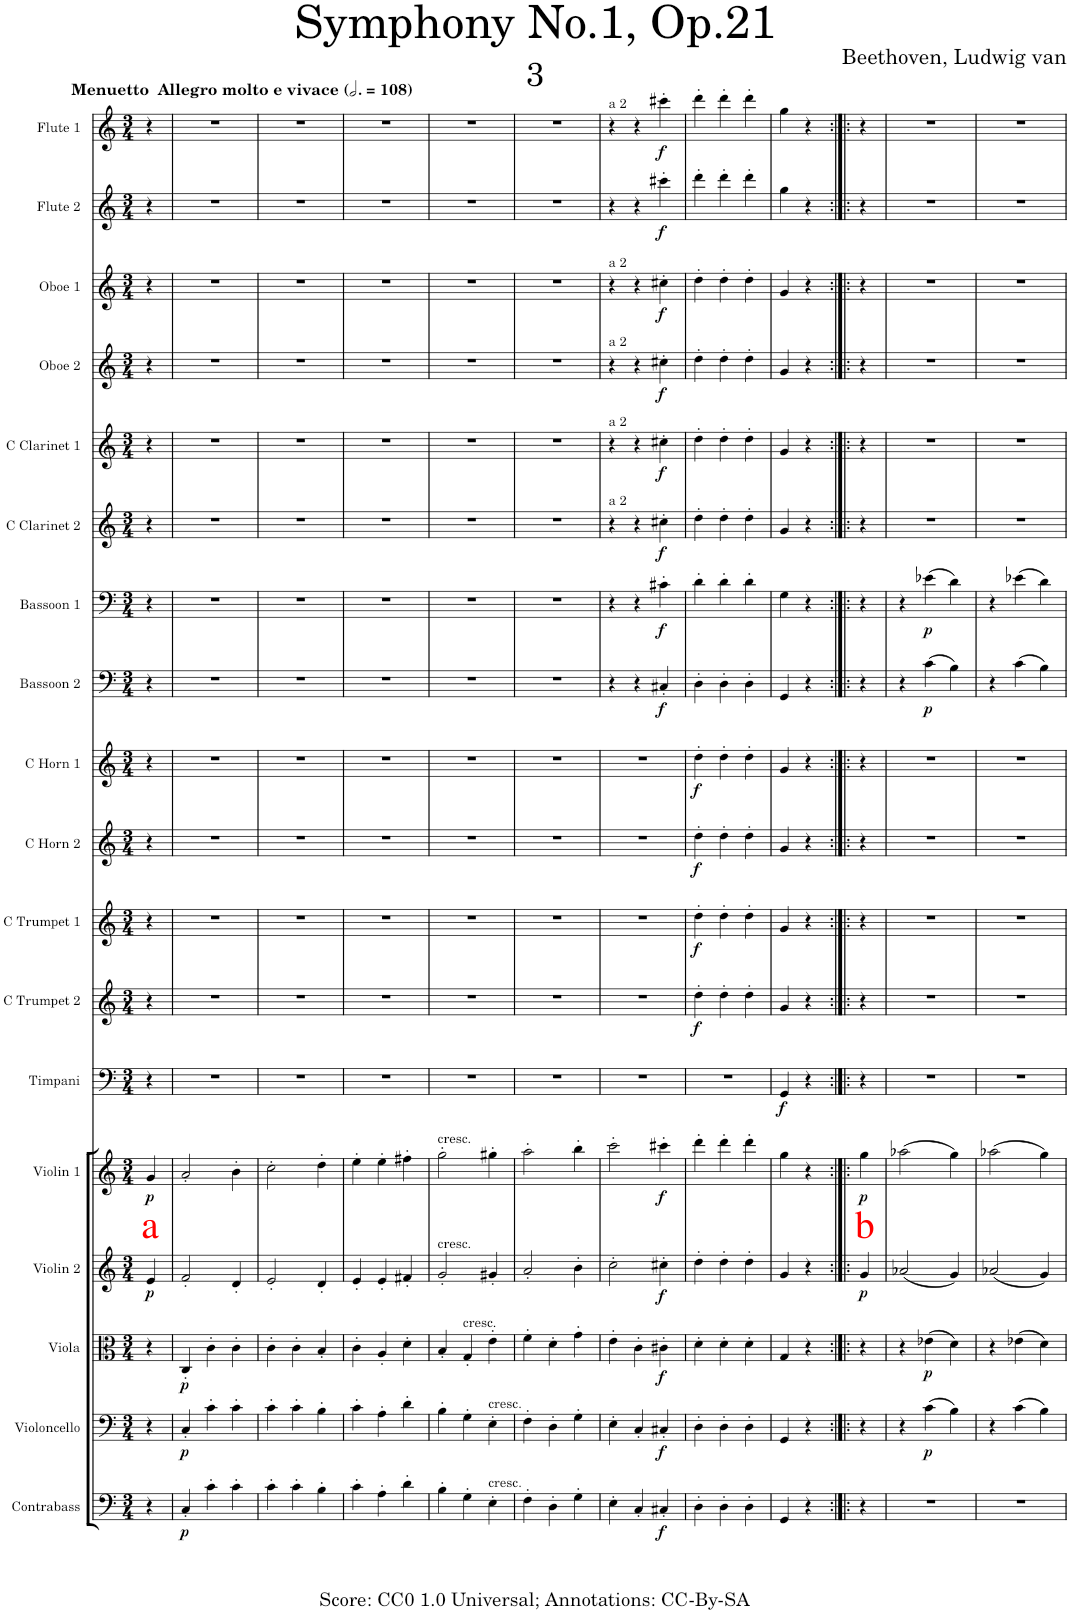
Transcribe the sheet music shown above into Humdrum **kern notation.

**kern	**dynam	**kern	**dynam	**kern	**dynam	**kern	**dynam	**kern	**text	**dynam	**kern	**dynam	**kern	**dynam	**kern	**dynam	**kern	**dynam	**kern	**dynam	**kern	**dynam	**kern	**dynam	**kern	**dynam	**kern	**dynam	**kern	**dynam	**kern	**dynam	**kern	**dynam	**kern	**dynam
*part18	*part18	*part17	*part17	*part16	*part16	*part15	*part15	*part14	*part14	*part14	*part13	*part13	*part12	*part12	*part11	*part11	*part10	*part10	*part9	*part9	*part8	*part8	*part7	*part7	*part6	*part6	*part5	*part5	*part4	*part4	*part3	*part3	*part2	*part2	*part1	*part1
*staff18	*staff18	*staff17	*staff17	*staff16	*staff16	*staff15	*staff15	*staff14	*staff14	*staff14	*staff13	*staff13	*staff12	*staff12	*staff11	*staff11	*staff10	*staff10	*staff9	*staff9	*staff8	*staff8	*staff7	*staff7	*staff6	*staff6	*staff5	*staff5	*staff4	*staff4	*staff3	*staff3	*staff2	*staff2	*staff1	*staff1
*I"Contrabass	*	*I"Violoncello	*	*I"Viola	*	*I"Violin 2	*	*I"Violin 1	*	*	*I"Timpani	*	*I"C Trumpet 2	*	*I"C Trumpet 1	*	*I"C Horn 2	*	*I"C Horn 1	*	*I"Bassoon 2	*	*I"Bassoon 1	*	*I"C Clarinet 2	*	*I"C Clarinet 1	*	*I"Oboe 2	*	*I"Oboe 1	*	*I"Flute 2	*	*I"Flute 1	*
*I'Cb	*	*I'Vc	*	*I'Vla	*	*I'Vln 2	*	*I'Vln 1	*	*	*I'Timp	*	*I'Tpt 2	*	*I'Tpt 1	*	*I'Hn 2	*	*I'Hn 1	*	*I'Bsn 2	*	*I'Bsn 1	*	*I'Cl 2	*	*I'Cl 1	*	*I'Ob 2	*	*I'Ob 1	*	*I'Fl 2	*	*I'Fl 1	*
*clefF4	*	*clefF4	*	*clefC3	*	*clefG2	*	*clefG2	*	*	*clefF4	*	*clefG2	*	*clefG2	*	*clefG2	*	*clefG2	*	*clefF4	*	*clefF4	*	*clefG2	*	*clefG2	*	*clefG2	*	*clefG2	*	*clefG2	*	*clefG2	*
*Trd7c12	*	*	*	*	*	*	*	*	*	*	*	*	*Trd1c2	*	*Trd1c2	*	*Trd7c12	*	*Trd7c12	*	*	*	*	*	*Trd1c2	*	*Trd1c2	*	*	*	*	*	*	*	*	*
*k[]	*	*k[]	*	*k[]	*	*k[]	*	*k[]	*	*	*k[]	*	*k[]	*	*k[]	*	*k[]	*	*k[]	*	*k[]	*	*k[]	*	*k[]	*	*k[]	*	*k[]	*	*k[]	*	*k[]	*	*k[]	*
*M3/4	*	*M3/4	*	*M3/4	*	*M3/4	*	*M3/4	*	*	*M3/4	*	*M3/4	*	*M3/4	*	*M3/4	*	*M3/4	*	*M3/4	*	*M3/4	*	*M3/4	*	*M3/4	*	*M3/4	*	*M3/4	*	*M3/4	*	*M3/4	*
*MM324	*	*MM324	*	*MM324	*	*MM324	*	*MM324	*	*	*MM324	*	*MM324	*	*MM324	*	*MM324	*	*MM324	*	*MM324	*	*MM324	*	*MM324	*	*MM324	*	*MM324	*	*MM324	*	*MM324	*	*MM324	*
=1	=1	=1	=1	=1	=1	=1	=1	=1	=1	=1	=1	=1	=1	=1	=1	=1	=1	=1	=1	=1	=1	=1	=1	=1	=1	=1	=1	=1	=1	=1	=1	=1	=1	=1	=1	=1
!	!	!	!	!	!	!	!	!	!	!	!	!	!	!	!	!	!	!	!	!	!	!	!	!	!	!	!	!	!	!	!	!	!	!	!LO:TX:a:B:t=Allegro molto e vivace	!
!	!	!	!	!	!	!	!	!	!	!	!	!	!	!	!	!	!	!	!	!	!	!	!	!	!	!	!	!	!	!	!	!	!	!	!LO:TX:a:B:t=Menuetto	!
!	!	!	!	!	!	!	!LO:DY:b	!	!LO:LY:b:color=#FF0000	!LO:DY:b	!	!	!	!	!	!	!	!	!	!	!	!	!	!	!	!	!	!	!	!	!	!	!	!	!	!
4r	.	4r	.	4r	.	4e/	p	4g/	a	p	4r	.	4r	.	4r	.	4r	.	4r	.	4r	.	4r	.	4r	.	4r	.	4r	.	4r	.	4r	.	4r	.
=2	=2	=2	=2	=2	=2	=2	=2	=2	=2	=2	=2	=2	=2	=2	=2	=2	=2	=2	=2	=2	=2	=2	=2	=2	=2	=2	=2	=2	=2	=2	=2	=2	=2	=2	=2	=2
!	!LO:DY:b	!	!LO:DY:b	!	!LO:DY:b	!	!	!	!	!	!	!	!	!	!	!	!	!	!	!	!	!	!	!	!	!	!	!	!	!	!	!	!	!	!	!
4C'/	p	4C'/	p	4C'/	p	2f'/	.	2a'/	.	.	2.r	.	2.r	.	2.r	.	2.r	.	2.r	.	2.r	.	2.r	.	2.r	.	2.r	.	2.r	.	2.r	.	2.r	.	2.r	.
4c'\	.	4c'\	.	4c'\	.	.	.	.	.	.	.	.	.	.	.	.	.	.	.	.	.	.	.	.	.	.	.	.	.	.	.	.	.	.	.	.
4c'\	.	4c'\	.	4c'\	.	4d'/	.	4b'\	.	.	.	.	.	.	.	.	.	.	.	.	.	.	.	.	.	.	.	.	.	.	.	.	.	.	.	.
=3	=3	=3	=3	=3	=3	=3	=3	=3	=3	=3	=3	=3	=3	=3	=3	=3	=3	=3	=3	=3	=3	=3	=3	=3	=3	=3	=3	=3	=3	=3	=3	=3	=3	=3	=3	=3
4c'\	.	4c'\	.	4c'\	.	2e'/	.	2cc'\	.	.	2.r	.	2.r	.	2.r	.	2.r	.	2.r	.	2.r	.	2.r	.	2.r	.	2.r	.	2.r	.	2.r	.	2.r	.	2.r	.
4c'\	.	4c'\	.	4c'\	.	.	.	.	.	.	.	.	.	.	.	.	.	.	.	.	.	.	.	.	.	.	.	.	.	.	.	.	.	.	.	.
4B'\	.	4B'\	.	4B'/	.	4d'/	.	4dd'\	.	.	.	.	.	.	.	.	.	.	.	.	.	.	.	.	.	.	.	.	.	.	.	.	.	.	.	.
=4	=4	=4	=4	=4	=4	=4	=4	=4	=4	=4	=4	=4	=4	=4	=4	=4	=4	=4	=4	=4	=4	=4	=4	=4	=4	=4	=4	=4	=4	=4	=4	=4	=4	=4	=4	=4
4c'\	.	4c'\	.	4c'\	.	4e'/	.	4ee'\	.	.	2.r	.	2.r	.	2.r	.	2.r	.	2.r	.	2.r	.	2.r	.	2.r	.	2.r	.	2.r	.	2.r	.	2.r	.	2.r	.
4A'\	.	4A'\	.	4A'/	.	4e'/	.	4ee'\	.	.	.	.	.	.	.	.	.	.	.	.	.	.	.	.	.	.	.	.	.	.	.	.	.	.	.	.
4d'\	.	4d'\	.	4d'\	.	4f#X'/	.	4ff#X'\	.	.	.	.	.	.	.	.	.	.	.	.	.	.	.	.	.	.	.	.	.	.	.	.	.	.	.	.
=5	=5	=5	=5	=5	=5	=5	=5	=5	=5	=5	=5	=5	=5	=5	=5	=5	=5	=5	=5	=5	=5	=5	=5	=5	=5	=5	=5	=5	=5	=5	=5	=5	=5	=5	=5	=5
!	!	!	!	!	!	!	!	!LO:TX:a:t=cresc.	!	!	!	!	!	!	!	!	!	!	!	!	!	!	!	!	!	!	!	!	!	!	!	!	!	!	!	!
!	!	!	!	!	!	!LO:TX:a:t=cresc.	!	!	!	!	!	!	!	!	!	!	!	!	!	!	!	!	!	!	!	!	!	!	!	!	!	!	!	!	!	!
4B'\	.	4B'\	.	4B'/	.	2g'/	.	2gg'\	.	.	2.r	.	2.r	.	2.r	.	2.r	.	2.r	.	2.r	.	2.r	.	2.r	.	2.r	.	2.r	.	2.r	.	2.r	.	2.r	.
!	!	!	!	!LO:TX:a:t=cresc.	!	!	!	!	!	!	!	!	!	!	!	!	!	!	!	!	!	!	!	!	!	!	!	!	!	!	!	!	!	!	!	!
4G'\	.	4G'\	.	4G'/	.	.	.	.	.	.	.	.	.	.	.	.	.	.	.	.	.	.	.	.	.	.	.	.	.	.	.	.	.	.	.	.
!	!	!LO:TX:a:t=cresc.	!	!	!	!	!	!	!	!	!	!	!	!	!	!	!	!	!	!	!	!	!	!	!	!	!	!	!	!	!	!	!	!	!	!
!LO:TX:a:t=cresc.	!	!	!	!	!	!	!	!	!	!	!	!	!	!	!	!	!	!	!	!	!	!	!	!	!	!	!	!	!	!	!	!	!	!	!	!
4E'\	.	4E'\	.	4e'\	.	4g#X'/	.	4gg#X'\	.	.	.	.	.	.	.	.	.	.	.	.	.	.	.	.	.	.	.	.	.	.	.	.	.	.	.	.
=6	=6	=6	=6	=6	=6	=6	=6	=6	=6	=6	=6	=6	=6	=6	=6	=6	=6	=6	=6	=6	=6	=6	=6	=6	=6	=6	=6	=6	=6	=6	=6	=6	=6	=6	=6	=6
4F'\	.	4F'\	.	4f'\	.	2a'/	.	2aa'\	.	.	2.r	.	2.r	.	2.r	.	2.r	.	2.r	.	2.r	.	2.r	.	2.r	.	2.r	.	2.r	.	2.r	.	2.r	.	2.r	.
4D'\	.	4D'\	.	4d'\	.	.	.	.	.	.	.	.	.	.	.	.	.	.	.	.	.	.	.	.	.	.	.	.	.	.	.	.	.	.	.	.
4G'\	.	4G'\	.	4g'\	.	4b'\	.	4bb'\	.	.	.	.	.	.	.	.	.	.	.	.	.	.	.	.	.	.	.	.	.	.	.	.	.	.	.	.
=7	=7	=7	=7	=7	=7	=7	=7	=7	=7	=7	=7	=7	=7	=7	=7	=7	=7	=7	=7	=7	=7	=7	=7	=7	=7	=7	=7	=7	=7	=7	=7	=7	=7	=7	=7	=7
!	!	!	!	!	!	!	!	!	!	!	!	!	!	!	!	!	!	!	!	!	!	!	!	!	!	!	!	!	!	!	!	!	!	!	!LO:TX:a:t=a 2	!
!	!	!	!	!	!	!	!	!	!	!	!	!	!	!	!	!	!	!	!	!	!	!	!	!	!	!	!	!	!	!	!LO:TX:a:t=a 2	!	!	!	!	!
!	!	!	!	!	!	!	!	!	!	!	!	!	!	!	!	!	!	!	!	!	!	!	!	!	!	!	!	!	!LO:TX:a:t=a 2	!	!	!	!	!	!	!
!	!	!	!	!	!	!	!	!	!	!	!	!	!	!	!	!	!	!	!	!	!	!	!	!	!	!	!LO:TX:a:t=a 2	!	!	!	!	!	!	!	!	!
!	!	!	!	!	!	!	!	!	!	!	!	!	!	!	!	!	!	!	!	!	!	!	!	!	!LO:TX:a:t=a 2	!	!	!	!	!	!	!	!	!	!	!
4E'\	.	4E'\	.	4e'\	.	2cc'\	.	2ccc'\	.	.	2.r	.	2.r	.	2.r	.	2.r	.	2.r	.	4r	.	4r	.	4r	.	4r	.	4r	.	4r	.	4r	.	4r	.
4C'/	.	4C'/	.	4c'\	.	.	.	.	.	.	.	.	.	.	.	.	.	.	.	.	4r	.	4r	.	4r	.	4r	.	4r	.	4r	.	4r	.	4r	.
!	!LO:DY:b	!	!LO:DY:b	!	!LO:DY:b	!	!LO:DY:b	!	!	!LO:DY:b	!	!	!	!	!	!	!	!	!	!	!	!LO:DY:b	!	!LO:DY:b	!	!LO:DY:b	!	!LO:DY:b	!	!LO:DY:b	!	!LO:DY:b	!	!LO:DY:b	!	!LO:DY:b
4C#X'/	f	4C#X'/	f	4c#X'\	f	4cc#X'\	f	4ccc#X'\	.	f	.	.	.	.	.	.	.	.	.	.	4C#X'/	f	4c#X'\	f	4cc#X'\	f	4cc#X'\	f	4cc#X'\	f	4cc#X'\	f	4ccc#X'\	f	4ccc#X'\	f
=8	=8	=8	=8	=8	=8	=8	=8	=8	=8	=8	=8	=8	=8	=8	=8	=8	=8	=8	=8	=8	=8	=8	=8	=8	=8	=8	=8	=8	=8	=8	=8	=8	=8	=8	=8	=8
!	!	!	!	!	!	!	!	!	!	!	!	!	!	!LO:DY:b	!	!LO:DY:b	!	!LO:DY:b	!	!LO:DY:b	!	!	!	!	!	!	!	!	!	!	!	!	!	!	!	!
4D'\	.	4D'\	.	4d'\	.	4dd'\	.	4ddd'\	.	.	2.r	.	4dd'\	f	4dd'\	f	4dd'\	f	4dd'\	f	4D'\	.	4d'\	.	4dd'\	.	4dd'\	.	4dd'\	.	4dd'\	.	4ddd'\	.	4ddd'\	.
4D'\	.	4D'\	.	4d'\	.	4dd'\	.	4ddd'\	.	.	.	.	4dd'\	.	4dd'\	.	4dd'\	.	4dd'\	.	4D'\	.	4d'\	.	4dd'\	.	4dd'\	.	4dd'\	.	4dd'\	.	4ddd'\	.	4ddd'\	.
4D'\	.	4D'\	.	4d'\	.	4dd'\	.	4ddd'\	.	.	.	.	4dd'\	.	4dd'\	.	4dd'\	.	4dd'\	.	4D'\	.	4d'\	.	4dd'\	.	4dd'\	.	4dd'\	.	4dd'\	.	4ddd'\	.	4ddd'\	.
=9	=9	=9	=9	=9	=9	=9	=9	=9	=9	=9	=9	=9	=9	=9	=9	=9	=9	=9	=9	=9	=9	=9	=9	=9	=9	=9	=9	=9	=9	=9	=9	=9	=9	=9	=9	=9
!	!	!	!	!	!	!	!	!	!	!	!	!LO:DY:b	!	!	!	!	!	!	!	!	!	!	!	!	!	!	!	!	!	!	!	!	!	!	!	!
4GG/	.	4GG/	.	4G/	.	4g/	.	4gg\	.	.	4GG/	f	4g/	.	4g/	.	4g/	.	4g/	.	4GG/	.	4G\	.	4g/	.	4g/	.	4g/	.	4g/	.	4gg\	.	4gg\	.
4r	.	4r	.	4r	.	4r	.	4r	.	.	4r	.	4r	.	4r	.	4r	.	4r	.	4r	.	4r	.	4r	.	4r	.	4r	.	4r	.	4r	.	4r	.
=10:|!|:	=10:|!|:	=10:|!|:	=10:|!|:	=10:|!|:	=10:|!|:	=10:|!|:	=10:|!|:	=10:|!|:	=10:|!|:	=10:|!|:	=10:|!|:	=10:|!|:	=10:|!|:	=10:|!|:	=10:|!|:	=10:|!|:	=10:|!|:	=10:|!|:	=10:|!|:	=10:|!|:	=10:|!|:	=10:|!|:	=10:|!|:	=10:|!|:	=10:|!|:	=10:|!|:	=10:|!|:	=10:|!|:	=10:|!|:	=10:|!|:	=10:|!|:	=10:|!|:	=10:|!|:	=10:|!|:	=10:|!|:	=10:|!|:
!	!	!	!	!	!	!	!LO:DY:b	!	!LO:LY:b:color=#FF0000	!LO:DY:b	!	!	!	!	!	!	!	!	!	!	!	!	!	!	!	!	!	!	!	!	!	!	!	!	!	!
4r	.	4r	.	4r	.	4g/	p	4gg\	b	p	4r	.	4r	.	4r	.	4r	.	4r	.	4r	.	4r	.	4r	.	4r	.	4r	.	4r	.	4r	.	4r	.
=11	=11	=11	=11	=11	=11	=11	=11	=11	=11	=11	=11	=11	=11	=11	=11	=11	=11	=11	=11	=11	=11	=11	=11	=11	=11	=11	=11	=11	=11	=11	=11	=11	=11	=11	=11	=11
2.r	.	4r	.	4r	.	(2a-X/	.	(2aa-X\	.	.	2.r	.	2.r	.	2.r	.	2.r	.	2.r	.	4r	.	4r	.	2.r	.	2.r	.	2.r	.	2.r	.	2.r	.	2.r	.
!	!	!	!LO:DY:b	!	!LO:DY:b	!	!	!	!	!	!	!	!	!	!	!	!	!	!	!	!	!LO:DY:b	!	!LO:DY:b	!	!	!	!	!	!	!	!	!	!	!	!
.	.	(4c\	p	(4e-X\	p	.	.	.	.	.	.	.	.	.	.	.	.	.	.	.	(4c\	p	(4e-X\	p	.	.	.	.	.	.	.	.	.	.	.	.
.	.	4B\)	.	4d\)	.	4g/)	.	4gg\)	.	.	.	.	.	.	.	.	.	.	.	.	4B\)	.	4d\)	.	.	.	.	.	.	.	.	.	.	.	.	.
=12	=12	=12	=12	=12	=12	=12	=12	=12	=12	=12	=12	=12	=12	=12	=12	=12	=12	=12	=12	=12	=12	=12	=12	=12	=12	=12	=12	=12	=12	=12	=12	=12	=12	=12	=12	=12
2.r	.	4r	.	4r	.	(2a-X/	.	(2aa-X\	.	.	2.r	.	2.r	.	2.r	.	2.r	.	2.r	.	4r	.	4r	.	2.r	.	2.r	.	2.r	.	2.r	.	2.r	.	2.r	.
.	.	(4c\	.	(4e-X\	.	.	.	.	.	.	.	.	.	.	.	.	.	.	.	.	(4c\	.	(4e-X\	.	.	.	.	.	.	.	.	.	.	.	.	.
.	.	4B\)	.	4d\)	.	4g/)	.	4gg\)	.	.	.	.	.	.	.	.	.	.	.	.	4B\)	.	4d\)	.	.	.	.	.	.	.	.	.	.	.	.	.
=	=	=	=	=	=	=	=	=	=	=	=	=	=	=	=	=	=	=	=	=	=	=	=	=	=	=	=	=	=	=	=	=	=	=	=	=
*-	*-	*-	*-	*-	*-	*-	*-	*-	*-	*-	*-	*-	*-	*-	*-	*-	*-	*-	*-	*-	*-	*-	*-	*-	*-	*-	*-	*-	*-	*-	*-	*-	*-	*-	*-	*-
